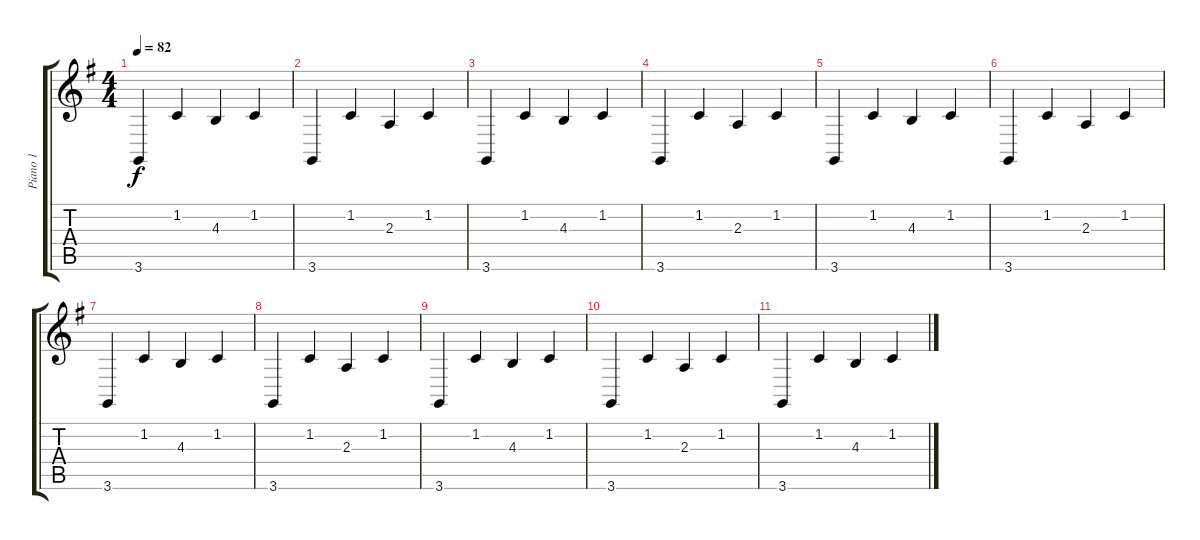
\track ("Piano 1" "Piano 1") {instrument acousticgrandpiano}
\staff {score tabs}
\tuning (E4 B3 G3 D3 A2 E2) {hide}
\ts (4 4)
\tempo 82
\clef g2
\ks g
3.6.4{dy f} 1.2.4 4.3.4 1.2.4 |
3.6.4 1.2.4 2.3.4 1.2.4 |
3.6.4 1.2.4 4.3.4 1.2.4 |
3.6.4 1.2.4 2.3.4 1.2.4 |
3.6.4 1.2.4 4.3.4 1.2.4 |
3.6.4 1.2.4 2.3.4 1.2.4 |
3.6.4 1.2.4 4.3.4 1.2.4 |
3.6.4 1.2.4 2.3.4 1.2.4 |
3.6.4 1.2.4 4.3.4 1.2.4 |
3.6.4 1.2.4 2.3.4 1.2.4 |
3.6.4 1.2.4 4.3.4 1.2.4
